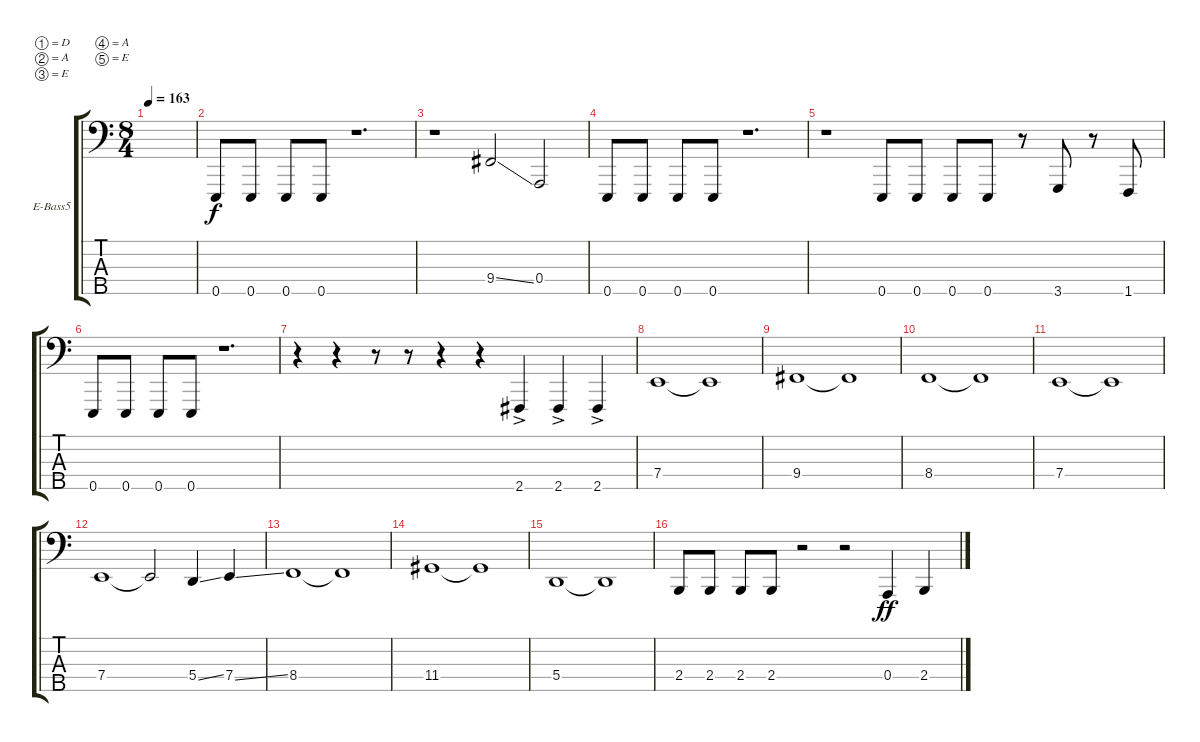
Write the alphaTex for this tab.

\defaultSystemsLayout 4
\bracketExtendMode groupsimilarinstruments
\firstSystemTrackNameOrientation horizontal
\otherSystemsTrackNameOrientation horizontal
\track ("Electric Bass" "E-Bass5") {instrument electricbassfinger}
\staff {score tabs}
\tuning (D2 A1 E1 A0 E0)
\ts (8 4)
\tempo 163
\clef f4
\scale
0.257261
\ks c
|
\scale
0.257261 0.5.8 0.5.8 0.5.8 0.5.8 r.1{d} |
\scale
0.333333 r.1 9.4{ss}.2 0.4.2 |
\scale
0.333333 0.5.8 0.5.8 0.5.8 0.5.8 r.1{d} |
\scale
0.333333 r.1 0.5.8 0.5.8 0.5.8 0.5.8 r.8 3.5.8 r.8 1.5.8 |
\scale
0.333333 0.5.8 0.5.8 0.5.8 0.5.8 r.1{d} |
\scale
0.333333 r.4 r.4 r.8 r.8 r.4 r.4 2.5{ac}.4 2.5{ac}.4 2.5{ac}.4 |
\scale
0.333333 7.4.1 7.4{t}.1 |
\scale
0.333333 9.4.1 9.4{t}.1 |
\scale
0.333333 8.4.1 8.4{t}.1 |
\scale
0.333333 7.4.1 7.4{t}.1 |
\scale
0.333333 7.4.1 7.4{t}.2 5.4{ss}.4 7.4{ss}.4 |
\scale
0.333333 8.4.1 8.4{t}.1 |
\scale
0.333333 11.4.1 11.4{t}.1 |
\scale
0.333333 5.4.1 5.4{t}.1 |
\scale
0.333333 2.4.8 2.4.8 2.4.8 2.4.8 r.2 r.2 0.4.4{dy ff} 2.4.4
